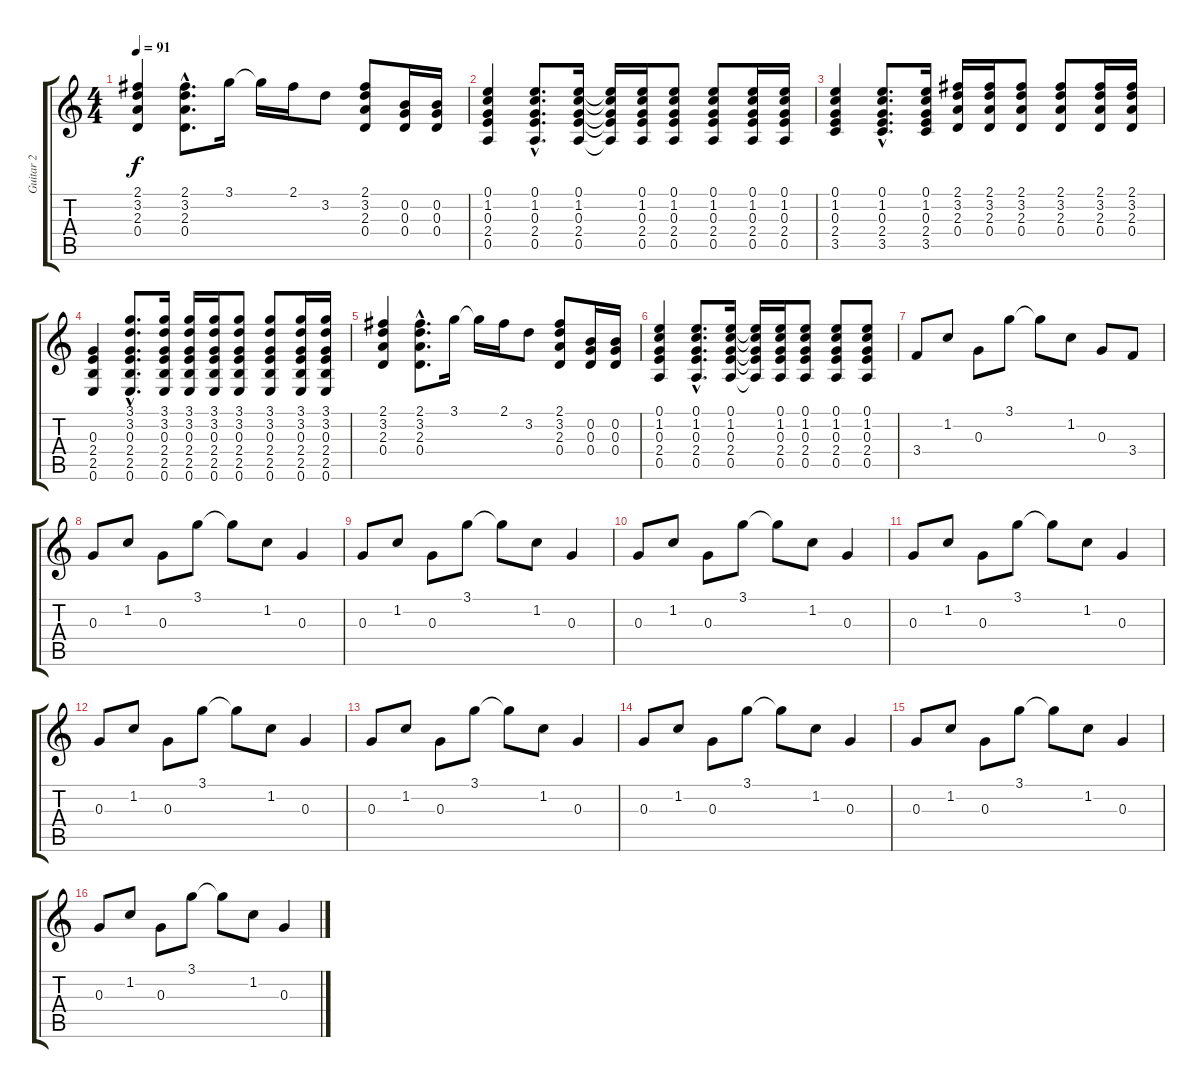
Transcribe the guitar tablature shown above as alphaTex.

\track ("Guitar 2" "Guitar 2") {instrument distortionguitar}
\staff {score tabs}
\tuning (E4 B3 G3 D3 A2 E2) {hide}
\ts (4 4)
\tempo 91
\clef g2
\ks c
(2.1 3.2 2.3 0.4).4{dy f} (2.1{hac} 3.2{hac} 2.3{hac} 0.4{hac}).8{d} 3.1.16 3.1{t}.16 2.1.16 3.2.8 (2.1 3.2 2.3 0.4).8 (0.2 0.3 0.4).16 (0.2 0.3 0.4).16 |
(0.1 1.2 0.3 2.4 0.5).4 (0.1{hac} 1.2{hac} 0.3{hac} 2.4{hac} 0.5{hac}).8{d} (0.1 1.2 0.3 2.4 0.5).16 (0.1{t} 1.2{t} 0.3{t} 2.4{t} 0.5{t}).16 (0.1 1.2 0.3 2.4 0.5).16 (0.1 1.2 0.3 2.4 0.5).8 (0.1 1.2 0.3 2.4 0.5).8 (0.1 1.2 0.3 2.4 0.5).16 (0.1 1.2 0.3 2.4 0.5).16 |
(0.1 1.2 0.3 2.4 3.5).4 (0.1{hac} 1.2{hac} 0.3{hac} 2.4{hac} 3.5{hac}).8{d} (0.1 1.2 0.3 2.4 3.5).16 (2.1 3.2 2.3 0.4).16 (2.1 3.2 2.3 0.4).16 (2.1 3.2 2.3 0.4).8 (2.1 3.2 2.3 0.4).8 (2.1 3.2 2.3 0.4).16 (2.1 3.2 2.3 0.4).16 |
(0.3 2.4 2.5 0.6).4 (3.1{hac} 3.2{hac} 0.3{hac} 2.4{hac} 2.5{hac} 0.6{hac}).8{d} (3.1 3.2 0.3 2.4 2.5 0.6).16 (3.1 3.2 0.3 2.4 2.5 0.6).16 (3.1 3.2 0.3 2.4 2.5 0.6).16 (3.1 3.2 0.3 2.4 2.5 0.6).8 (3.1 3.2 0.3 2.4 2.5 0.6).8 (3.1 3.2 0.3 2.4 2.5 0.6).16 (3.1 3.2 0.3 2.4 2.5 0.6).16 |
(2.1 3.2 2.3 0.4).4 (2.1{hac} 3.2{hac} 2.3{hac} 0.4{hac}).8{d} 3.1.16 3.1{t}.16 2.1.16 3.2.8 (2.1 3.2 2.3 0.4).8 (0.2 0.3 0.4).16 (0.2 0.3 0.4).16 |
(0.1 1.2 0.3 2.4 0.5).4 (0.1{hac} 1.2{hac} 0.3{hac} 2.4{hac} 0.5{hac}).8{d} (0.1 1.2 0.3 2.4 0.5).16 (0.1{t} 1.2{t} 0.3{t} 2.4{t} 0.5{t}).16 (0.1 1.2 0.3 2.4 0.5).16 (0.1 1.2 0.3 2.4 0.5).8 (0.1 1.2 0.3 2.4 0.5).8 (0.1 1.2 0.3 2.4 0.5).8 |
3.4.8 1.2.8 0.3.8 3.1.8 3.1{t}.8 1.2.8 0.3.8 3.4.8 |
0.3.8 1.2.8 0.3.8 3.1.8 3.1{t}.8 1.2.8 0.3.4 |
0.3.8 1.2.8 0.3.8 3.1.8 3.1{t}.8 1.2.8 0.3.4 |
0.3.8 1.2.8 0.3.8 3.1.8 3.1{t}.8 1.2.8 0.3.4 |
0.3.8 1.2.8 0.3.8 3.1.8 3.1{t}.8 1.2.8 0.3.4 |
0.3.8 1.2.8 0.3.8 3.1.8 3.1{t}.8 1.2.8 0.3.4 |
0.3.8 1.2.8 0.3.8 3.1.8 3.1{t}.8 1.2.8 0.3.4 |
0.3.8 1.2.8 0.3.8 3.1.8 3.1{t}.8 1.2.8 0.3.4 |
0.3.8 1.2.8 0.3.8 3.1.8 3.1{t}.8 1.2.8 0.3.4 |
0.3.8 1.2.8 0.3.8 3.1.8 3.1{t}.8 1.2.8 0.3.4
